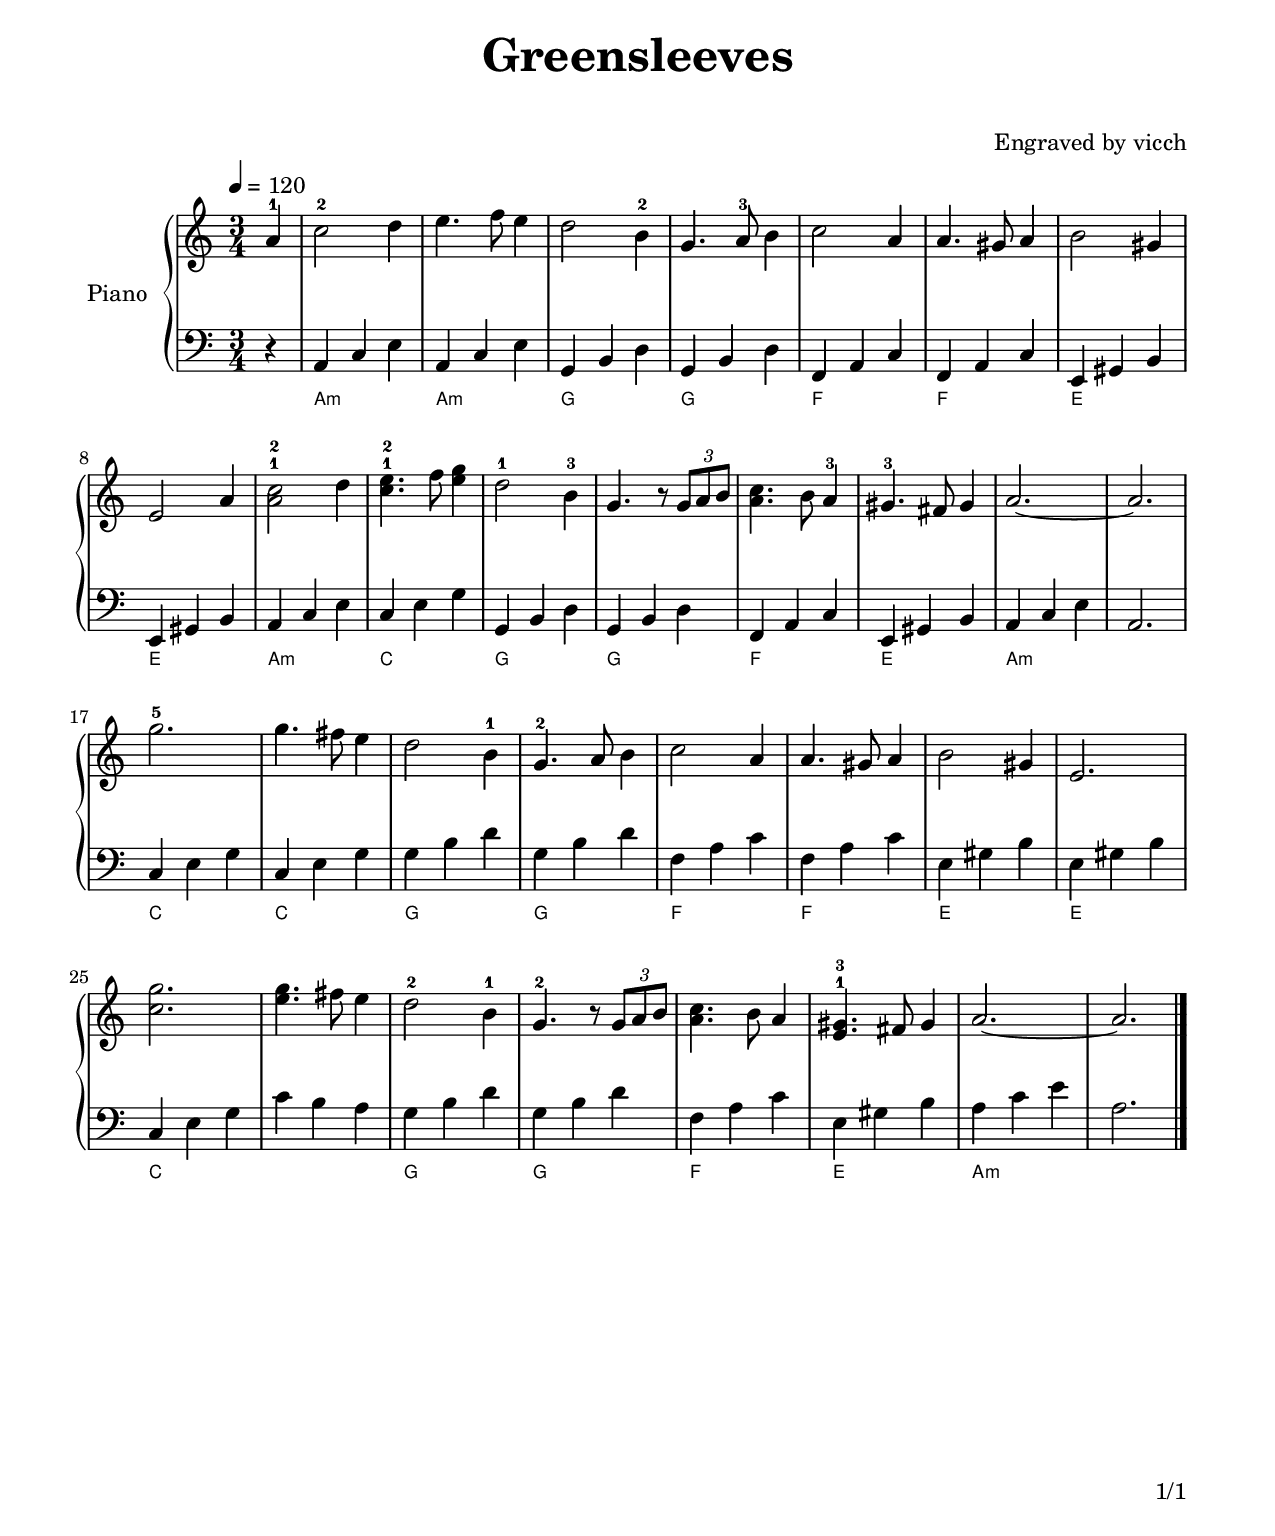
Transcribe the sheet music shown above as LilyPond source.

\version "2.24.3"

#(define title      "Greensleeves")
#(define title-font "")
#(define sequence   "MuseScore 35704259-6340178")
#(define total-page 1)

\include "../base.ly"

\markup \vspace #1.5

"C135"   = { c4  e4   g4  }
"E135-2" = { e,4 gs,4 b,4 }
"E135-3" = { e4  gs4  b4  }
"F135-2" = { f,4 a,4  c4  }
"F135-3" = { f4  a4   c'4 }
"G135-2" = { g,4 b,4  d4  }
"G135-3" = { g4  b4   d'4 }

"A13b5-2" = { a,4 c4  e4  }
"A13b5-3" = { a4  c'4 e'4 }

\score {
  \new PianoStaff \with {
    instrumentName = "Piano"
  } <<
    \new Staff {
      \tempo 4 = 120
      \clef treble
      \key c \major
      \time 3/4
      
      \partial 4 a'4^1 | c''2^2        d''4 | e''4.           f''8 e''4       | d''2   b'4^2 | g'4. a'8^3 b'4                      | c''2           a'4   | a'4.    gs'8 a'4  | b'2 gs'4 |        \break
      e'2        a'4   | <a'^1 c''^2>2 d''4 | <c''^1 e''^2>4. f''8 <e'' g''>4 | d''2^1 b'4^3 | g'4. r8    \tuplet 3/2 { g' a' b' } | <a' c''>4. b'8 a'4^3 | gs'4.^3 fs'8 gs'4 | a'2.~    | a'2. | \break
      
      g''2.^5    | g''4.        fs''8 e''4 | d''2   b'4^1 | g'4.^2 a'8 b'4                      | c''2            a'4 | a'4.           gs'8 a'4  | b'2 gs'4 | e'2. | \break
      <c''g''>2. | <e'' g''> 4. fs''8 e''4 | d''2^2 b'4^1 | g'4.^2 r8  \tuplet 3/2 { g' a' b' } | <a' c''> 4. b'8 a'4 | <e'^1 gs'^3>4. fs'8 gs'4 | a'2.~    | a'2. | \bar "|."
    }
    \new Staff {
      \clef bass
      \key c \major
      \time 3/4
      
      r4        | \"A13b5-2" | \"A13b5-2" | \"G135-2" | \"G135-2" | \"F135-2" | \"F135-2" | \"E135-2"  |
      \"E135-2" | \"A13b5-2" | \"C135"    | \"G135-2" | \"G135-2" | \"F135-2" | \"E135-2" | \"A13b5-2" | a,2. |
      
      \"C135" | \"C135"   | \"G135-3" | \"G135-3" | \"F135-3" | \"F135-3" | \"E135-3"  | \"E135-3" |
      \"C135" | c'4 b4 a4 | \"G135-3" | \"G135-3" | \"F135-3" | \"E135-3" | \"A13b5-3" | a2.       |
    }
    \chords {
      r4  | a2.:m | a2.:m | g2. | g2. | f2. | f2. | e2.   |
      e2. | a2.:m | c2.   | g2. | g2. | f2. | e2. | a2.:m | r2. |
      
      c2. | c2. | g2. | g2. | f2. | f2. | e2.   | e2. |
      c2. | r2. | g2. | g2. | f2. | e2. | a2.:m | r2. |
    }
  >>
  \layout {}
  \midi {}
}
